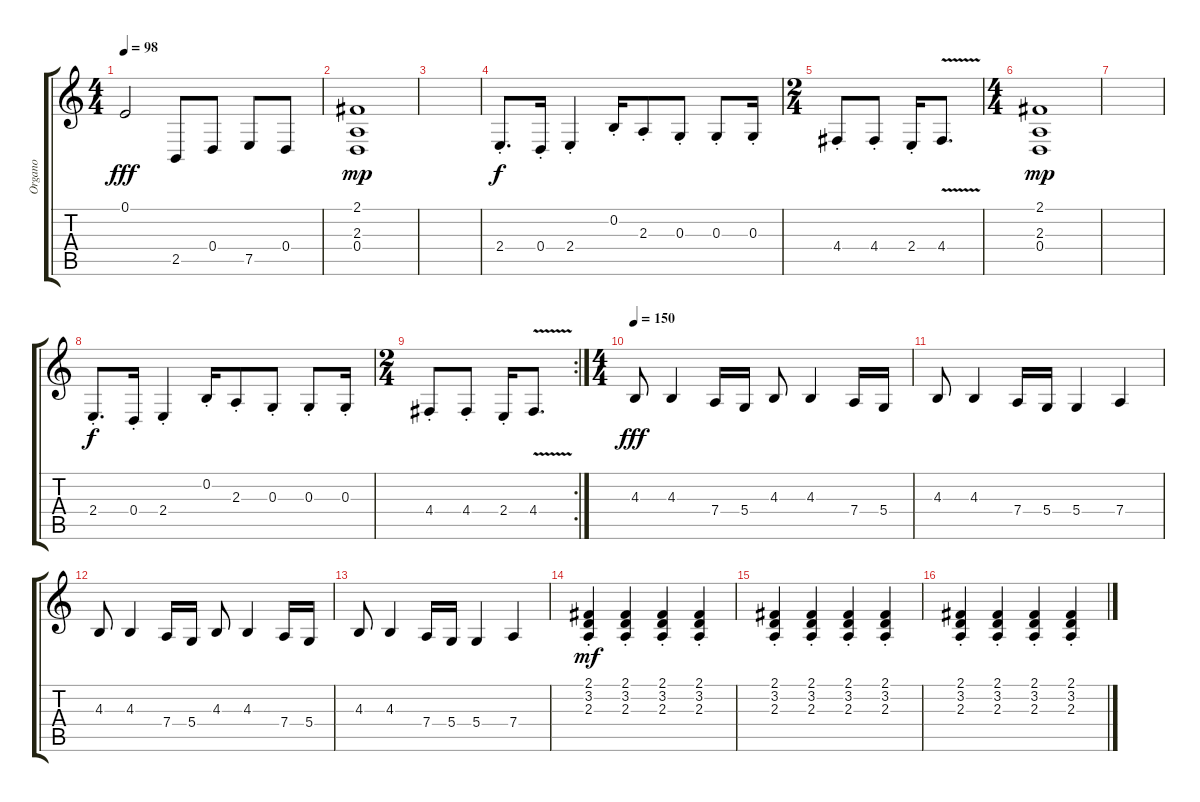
\track ("Organo" "Organo") {instrument churchorgan}
\staff {score tabs}
\tuning (E4 B3 G3 D3 A2 E2) {hide}
\ts (4 4)
\tempo 98
\clef g2
\ks c
0.1{t}.2{dy fff} 2.5.8 0.4.8 7.5.8 0.4.8 |
(2.1 2.3 0.4).1{dy mp volume 0} |
|
2.4{st}.8{d dy f volume 14} 0.4{st}.16 2.4{st}.4 0.2{st}.16 2.3{st}.8 0.3{st}.8 0.3{st}.8 0.3{st}.16 |
\ts (2 4)
4.4{st}.8 4.4{st}.8 2.4{st}.16 4.4{v}.8{d} |
\ts (4 4)
(2.1 2.3 0.4).1{dy mp volume 0} |
|
2.4{st}.8{d dy f volume 14} 0.4{st}.16 2.4{st}.4 0.2{st}.16 2.3{st}.8 0.3{st}.8 0.3{st}.8 0.3{st}.16 |
\rc 2
\ts (2 4)
4.4{st}.8 4.4{st}.8 2.4{st}.16 4.4{v}.8{d} |
\ts (4 4)
\tempo 150
4.3.8{dy fff instrument lead1square} 4.3.4 7.4.16 5.4.16 4.3.8 4.3.4 7.4.16 5.4.16 |
4.3.8 4.3.4 7.4.16 5.4.16 5.4.4 7.4.4 |
4.3.8{instrument lead1square} 4.3.4 7.4.16 5.4.16 4.3.8 4.3.4 7.4.16 5.4.16 |
4.3.8 4.3.4 7.4.16 5.4.16 5.4.4 7.4.4 |
(2.1{st} 3.2{st} 2.3{st}).4{dy mf volume 14} (2.1{st} 3.2{st} 2.3{st}).4 (2.1{st} 3.2{st} 2.3{st}).4 (2.1{st} 3.2{st} 2.3{st}).4 |
(2.1{st} 3.2{st} 2.3{st}).4{volume 14} (2.1{st} 3.2{st} 2.3{st}).4 (2.1{st} 3.2{st} 2.3{st}).4 (2.1{st} 3.2{st} 2.3{st}).4 |
(2.1{st} 3.2{st} 2.3{st}).4{volume 14} (2.1{st} 3.2{st} 2.3{st}).4 (2.1{st} 3.2{st} 2.3{st}).4 (2.1{st} 3.2{st} 2.3{st}).4
